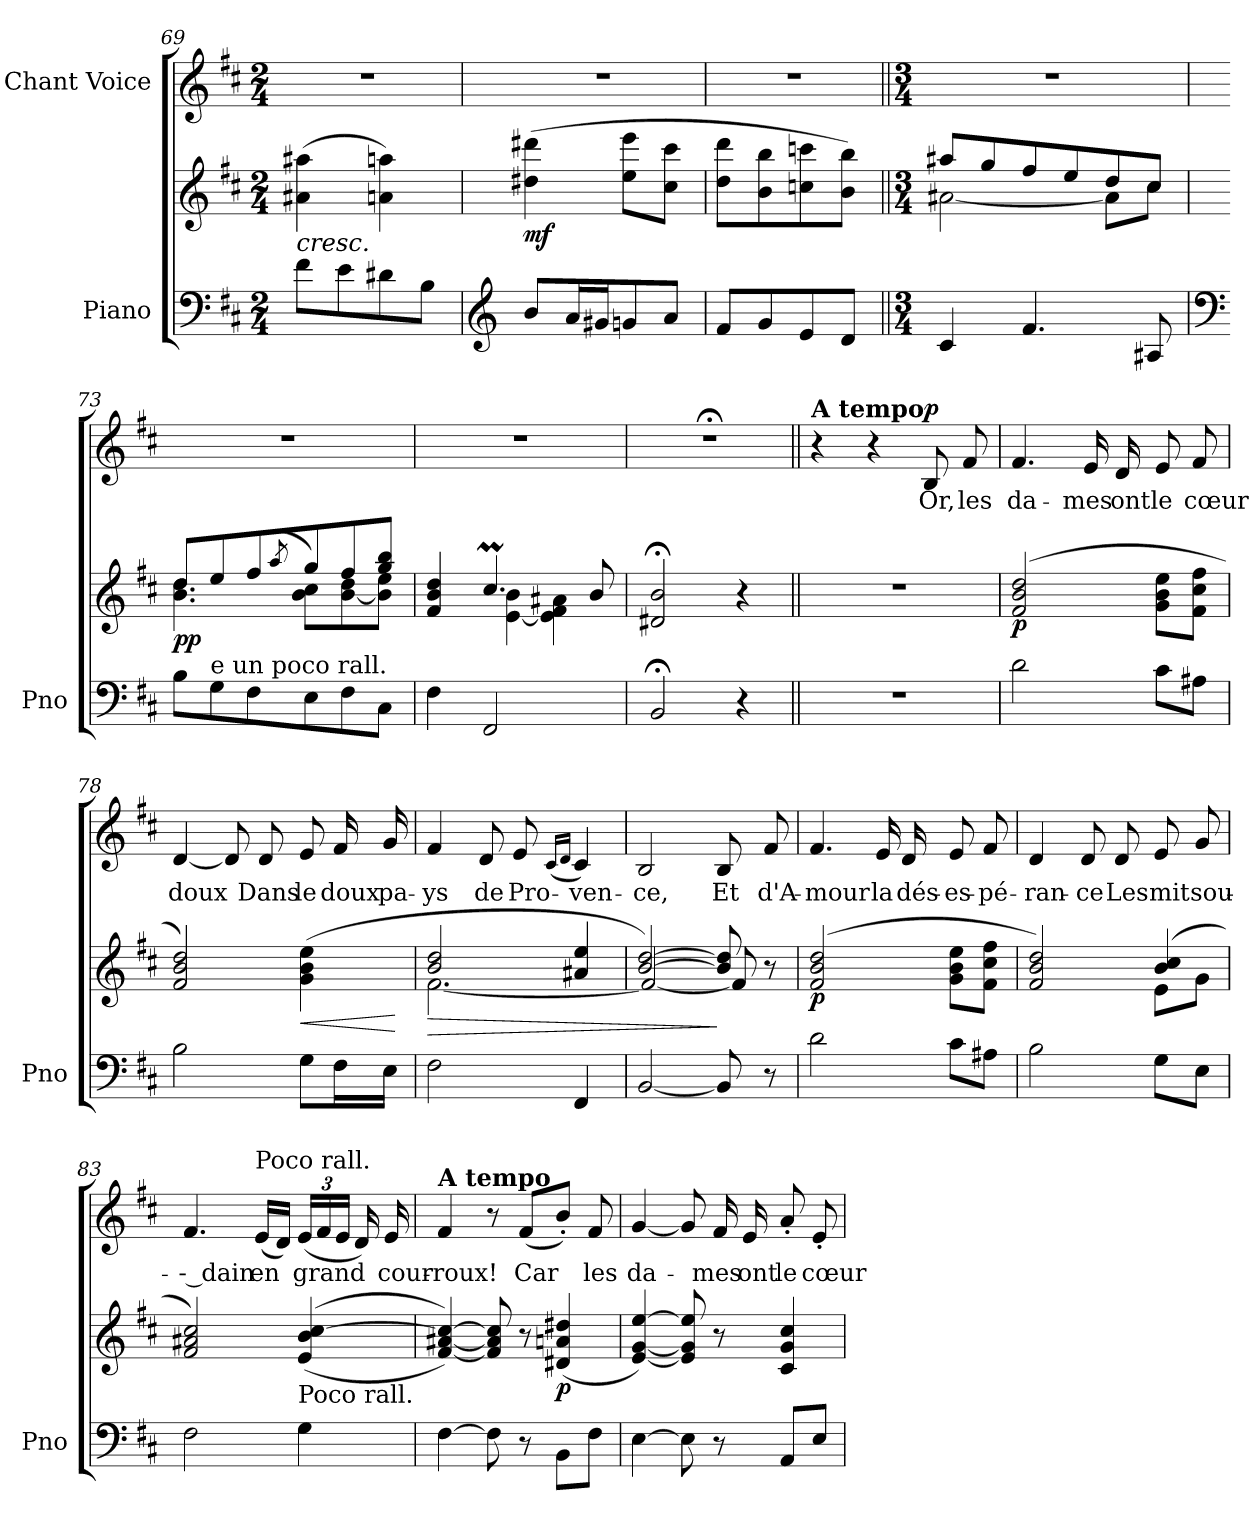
**kern	**kern	**dynam	**kern	**text	**dynam
*part2	*part2	*part2	*part1	*part1	*part1
*staff3	*staff2	*staff2/3	*staff1	*staff1	*staff1
*I"Piano	*	*	*I"Chant Voice	*	*
*I'Pno	*	*	*	*	*
*clefF4	*clefG2	*	*clefG2	*	*
*k[f#c#]	*k[f#c#]	*	*k[f#c#]	*	*
*M2/4	*M2/4	*	*M2/4	*	*
=69	=69	=69	=69	=69	=69
!	!LO:TX:b:i:t=cresc.	!	!	!	!
8f#\L	(4a#X\ 4aa#X\	.	2r	.	.
8e\	.	.	.	.	.
8d#X\	4an\ 4aan\)	.	.	.	.
8B\J	.	.	.	.	.
=70	=70	=70	=70	=70	=70
*clefG2	*	*	*	*	*
!	!	!LO:DY:b	!	!	!
8b/L	(4dd#X\ 4ddd#X\	mf	2r	.	.
16a/L	.	.	.	.	.
16g#X/J	.	.	.	.	.
8gn/	8ee\ 8eee\L	.	.	.	.
8a/J	8cc#\ 8ccc#\J	.	.	.	.
=71	=71	=71	=71	=71	=71
8f#/L	8dd\ 8ddd\L	.	2r	.	.
8g/	8b\ 8bb\	.	.	.	.
8e/	8ccn\ 8cccn\	.	.	.	.
8d/J	8b\ 8bb\J)	.	.	.	.
=72||	=72||	=72||	=72||	=72||	=72||
*M3/4	*M3/4	*	*M3/4	*	*
*	*^	*	*	*	*
4c#/	8aa#X/L	[2a#X\	.	2.r	.	.
.	8gg/	.	.	.	.	.
4.f#/	8ff#/	.	.	.	.	.
.	8ee/	.	.	.	.	.
.	8dd/	8a#\L]	.	.	.	.
8A#X/	8cc#/J	8cc#\J	.	.	.	.
=73	=73	=73	=73	=73	=73	=73
*clefF4	*	*	*	*	*	*
!	!	!	!LO:DY:b	!	!	!
8B\L	8dd/L	4.b\ 4.dd\	pp	2.r	.	.
!LO:TX:a:t=e un poco rall.	!	!	!	!	!	!
8G\	8ee/	.	.	.	.	.
8F#\	8ff#/	.	.	.	.	.
.	(8qaa/	.	.	.	.	.
8E\	8gg/)	8b\ 8cc#\L	.	.	.	.
8F#\	8ff#/	[8b\ 8dd\	.	.	.	.
8C#\J	8gg/ 8bb/J	8b\] 8ee\J	.	.	.	.
=74	=74	=74	=74	=74	=74	=74
4F#\	4f#/ 4b/ 4dd/	4ryy	.	2.r	.	.
2FF#/	4.cc#m/	[4e\ 4b\	.	.	.	.
.	.	4e\] 4f#\ 4a#X\	.	.	.	.
.	8b/	.	.	.	.	.
*	*v	*v	*	*	*	*
=75	=75	=75	=75	=75	=75
2BB;</	2d#X/;< 2b/;<	.	2.r;<	.	.
4r	4r	.	.	.	.
=76||	=76||	=76||	=76||	=76||	=76||
!	!	!	!LO:TX:a:B:t=A tempo	!	!
2.r	2.r	.	4r	.	.
.	.	.	4r	.	.
!	!	!	!	!	!LO:DY:a
.	.	.	8B/	Or,	p
.	.	.	8f#/	les	.
=77	=77	=77	=77	=77	=77
!	!	!LO:DY:b	!	!	!
2d\	(2f#/ 2b/ 2dd/	p	4.f#/	da-	.
.	.	.	16e/	-mes	.
.	.	.	16d/	ont	.
8c#\L	8g\ 8b\ 8ee\L	.	8e/	le	.
8A#X\J	8f#\ 8cc#\ 8ff#\J	.	8f#/	cœur	.
=78	=78	=78	=78	=78	=78
2B\	2f#/ 2b/ 2dd/)	.	[4d/	doux	.
.	.	.	8d/]	.	.
.	.	.	8d/	Dans	.
!	!	!LO:HP:b	!	!	!
8G\L	(4g\ 4b\ 4ee\	<	8e/	le	.
16F#\L	.	.	16f#/	doux	.
16E\JJ	.	.	16g/	pa-	.
.	.	[	.	.	.
=79	=79	=79	=79	=79	=79
!	!	!LO:HP:b	!	!	!
*	*^	*	*	*	*
2F#\	2b/ 2dd/	[2.f#\	>	4f#/	-ys	.
.	.	.	.	8d/	de	.
.	.	.	.	8e/	Pro-	.
.	.	.	.	(16qc#/LL	.	.
.	.	.	.	16qd/JJ	.	.
4FF#/	4a#X/ 4ee/	.	.	4c#/)	-ven-	.
=80	=80	=80	=80	=80	=80	=80
[2BB/	[2b/ [2dd/)	2f#/_	.	2B/	-ce,	.
8BB/]	8b/] 8dd/]	8f#/]	]	8B/	Et	.
8r	8r	8ryy	.	8f#/	d'A-	.
=81	=81	=81	=81	=81	=81	=81
!	!	!	!LO:DY:b	!	!	!
*	*v	*v	*	*	*	*
2d\	(2f#/ 2b/ 2dd/	p	4.f#/	-mour	.
.	.	.	16e/	la	.
.	.	.	16d/	dés-	.
8c#\L	8g\ 8b\ 8ee\L	.	8e/	-es-	.
8A#X\J	8f#\ 8cc#\ 8ff#\J	.	8f#/	-pé-	.
=82	=82	=82	=82	=82	=82
*	*^	*	*	*	*
2B\	2f#/ 2b/ 2dd/)	2ryy	.	4d/	-ran-	.
.	.	.	.	8d/	-ce	.
.	.	.	.	8d/	Les	.
8G\L	(4b/ 4cc#/	8e\L	.	8e/	mit	.
8E\J	.	8g\J	.	8g/	sou-	.
*	*v	*v	*	*	*	*
=83	=83	=83	=83	=83	=83
2F#\	2f#/ 2a#X/ 2cc#/)	.	4.f#/	-- dain	.
!	!	!	!LO:TX:a:t=Poco rall.	!	!
.	.	.	(16e/LL	en	.
.	.	.	16d/JJ)	.	.
*	*	*	*Xbrackettup	*	*
!	!LO:TX:b:t=Poco rall.	!	!	!	!
4G\	(<(<4e/ 4b/ [4cc#/	.	(24e/LL	grand	.
.	.	.	24f#/	.	.
.	.	.	24e/JJ	.	.
.	.	.	16d/)	.	.
.	.	.	16e/	cour-	.
=84	=84	=84	=84	=84	=84
!	!	!	!LO:TX:a:B:t=A tempo	!	!
[4F#\	[4f#/ [>4a#X/ 4cc#/_))	.	4f#/	-roux!	.
8F#\]	8f#/] 8a#/] 8cc#/]	.	8r	.	.
8r	8r	.	(8f#/L	Car	.
!	!	!LO:DY:b	!	!	!
8BB\L	(4d#X/ 4an/ 4dd#X/	p	8b'>/J)	.	.
8F#\J	.	.	8f#/	les	.
=85	=85	=85	=85	=85	=85
[4E\	[4e/ [4g/ [4ee/)	.	[4g/	da-	.
8E\]	8e/] 8g/] 8ee/]	.	8g/]	.	.
8r	8r	.	16f#/	-mes	.
.	.	.	16e/	ont	.
8AA/L	4c#/ 4g/ 4cc#/	.	8a'/	le	.
8E/J	.	.	8e'/	cœur	.
=	=	=	=	=	=
*-	*-	*-	*-	*-	*-
